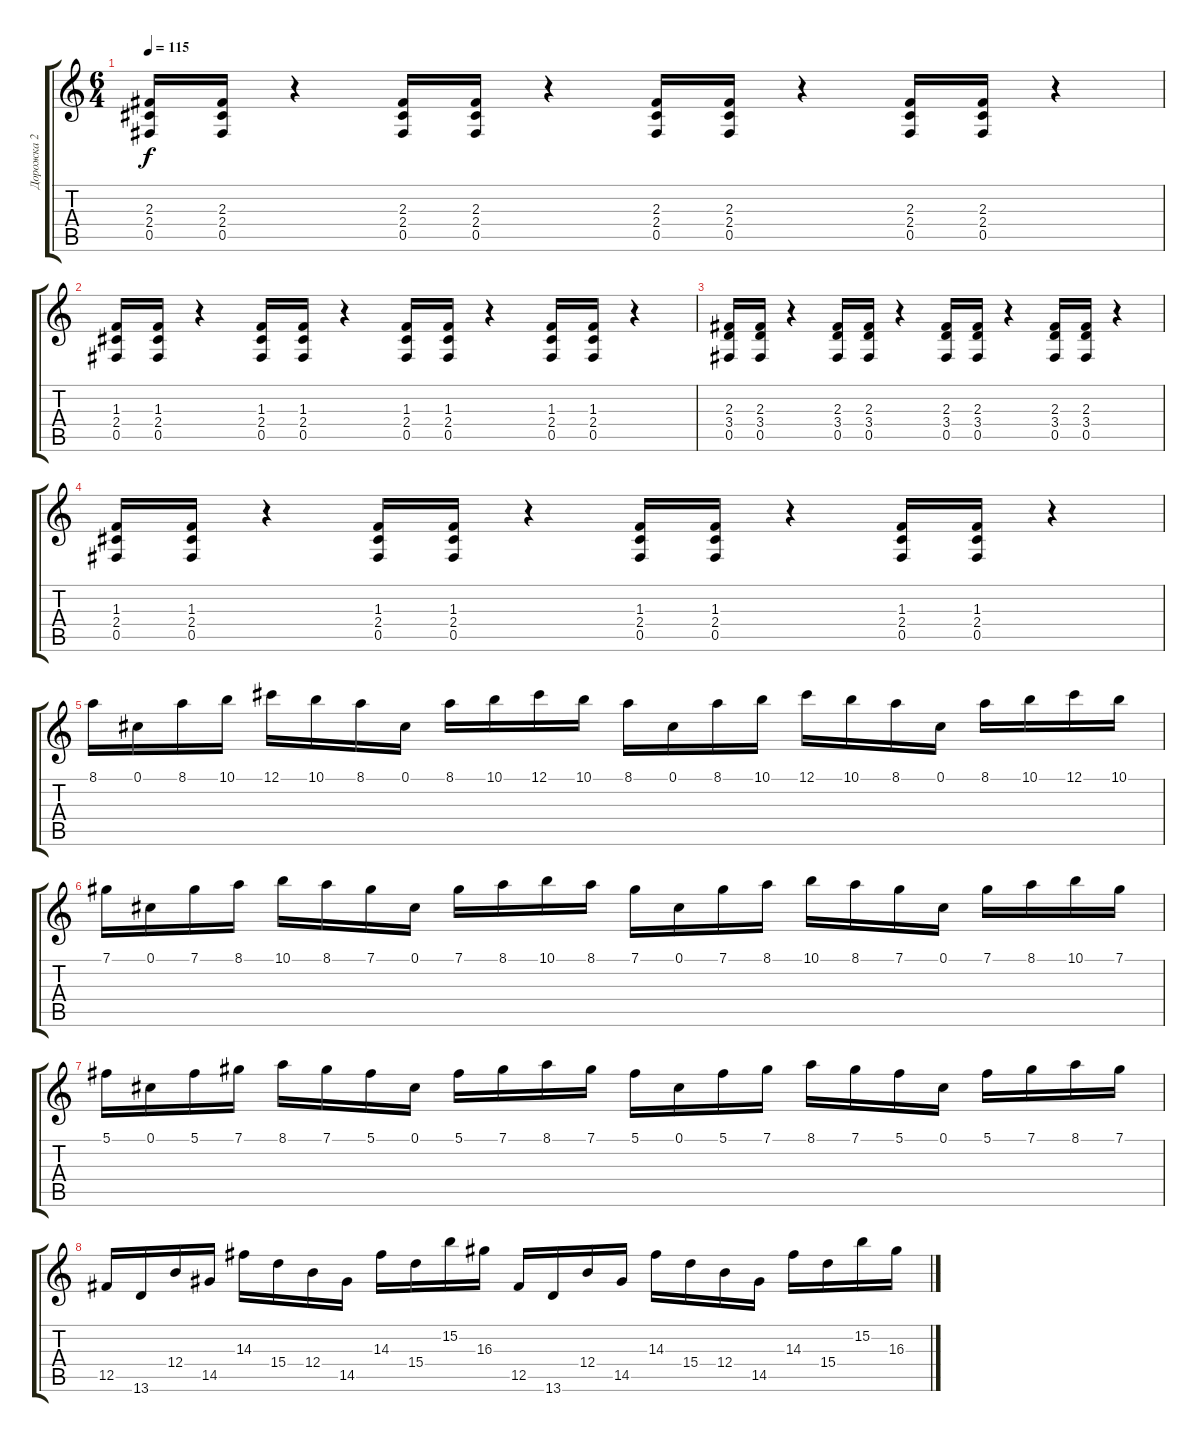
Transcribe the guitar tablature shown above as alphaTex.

\track ("Дорожка 2" "Дорожка 2") {instrument overdrivenguitar}
\staff {score tabs}
\tuning (Db4 Ab3 E3 B2 Gb2 Db2) {hide}
\ts (6 4)
\tempo 115
\clef g2
\ks c
(2.3 2.4 0.5).16{dy f} (2.3 2.4 0.5).16 r.4 (2.3 2.4 0.5).16 (2.3 2.4 0.5).16 r.4 (2.3 2.4 0.5).16 (2.3 2.4 0.5).16 r.4 (2.3 2.4 0.5).16 (2.3 2.4 0.5).16 r.4 |
(1.3 2.4 0.5).16 (1.3 2.4 0.5).16 r.4 (1.3 2.4 0.5).16 (1.3 2.4 0.5).16 r.4 (1.3 2.4 0.5).16 (1.3 2.4 0.5).16 r.4 (1.3 2.4 0.5).16 (1.3 2.4 0.5).16 r.4 |
(2.3 3.4 0.5).16 (2.3 3.4 0.5).16 r.4 (2.3 3.4 0.5).16 (2.3 3.4 0.5).16 r.4 (2.3 3.4 0.5).16 (2.3 3.4 0.5).16 r.4 (2.3 3.4 0.5).16 (2.3 3.4 0.5).16 r.4 |
(1.3 2.4 0.5).16 (1.3 2.4 0.5).16 r.4 (1.3 2.4 0.5).16 (1.3 2.4 0.5).16 r.4 (1.3 2.4 0.5).16 (1.3 2.4 0.5).16 r.4 (1.3 2.4 0.5).16 (1.3 2.4 0.5).16 r.4 |
8.1.16 0.1.16 8.1.16 10.1.16 12.1.16 10.1.16 8.1.16 0.1.16 8.1.16 10.1.16 12.1.16 10.1.16 8.1.16 0.1.16 8.1.16 10.1.16 12.1.16 10.1.16 8.1.16 0.1.16 8.1.16 10.1.16 12.1.16 10.1.16 |
7.1.16 0.1.16 7.1.16 8.1.16 10.1.16 8.1.16 7.1.16 0.1.16 7.1.16 8.1.16 10.1.16 8.1.16 7.1.16 0.1.16 7.1.16 8.1.16 10.1.16 8.1.16 7.1.16 0.1.16 7.1.16 8.1.16 10.1.16 7.1.16 |
5.1.16 0.1.16 5.1.16 7.1.16 8.1.16 7.1.16 5.1.16 0.1.16 5.1.16 7.1.16 8.1.16 7.1.16 5.1.16 0.1.16 5.1.16 7.1.16 8.1.16 7.1.16 5.1.16 0.1.16 5.1.16 7.1.16 8.1.16 7.1.16 |
12.5.16 13.6.16 12.4.16 14.5.16 14.3.16 15.4.16 12.4.16 14.5.16 14.3.16 15.4.16 15.2.16 16.3.16 12.5.16 13.6.16 12.4.16 14.5.16 14.3.16 15.4.16 12.4.16 14.5.16 14.3.16 15.4.16 15.2.16 16.3.16
